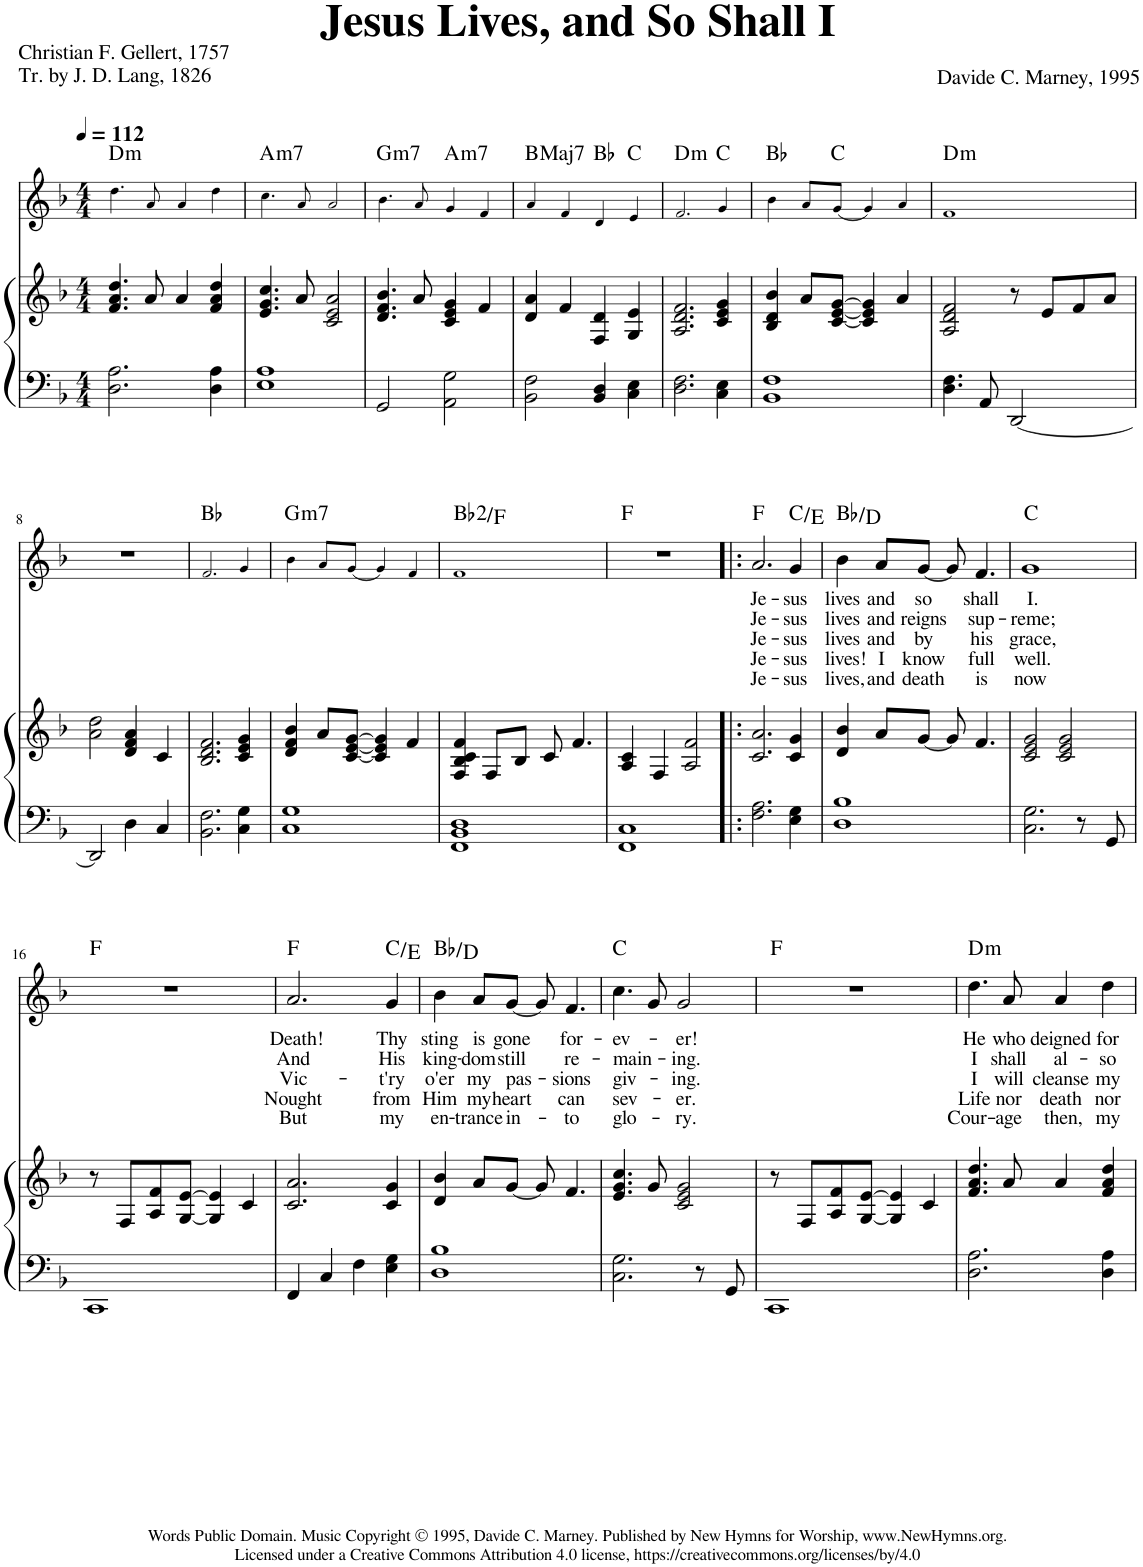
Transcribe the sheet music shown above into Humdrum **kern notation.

**kern	**kern	**kern	**text	**text	**text	**text	**text	**harte
*part2	*part2	*part1	*part1	*part1	*part1	*part1	*part1	*part1
*staff3	*staff2	*staff1	*staff1	*staff1	*staff1	*staff1	*staff1	*
*I"Piano	*	*I"Voice	*	*	*	*	*	*
*I'Pno	*	*I'V	*	*	*	*	*	*
*clefF4	*clefG2	*clefG2	*	*	*	*	*	*
*k[b-]	*k[b-]	*k[b-]	*	*	*	*	*	*
*F:	*F:	*F:	*	*	*	*	*	*
*M4/4	*M4/4	*M4/4	*	*	*	*	*	*
*MM112	*MM112	*MM112	*	*	*	*	*	*
=1	=1	=1	=1	=1	=1	=1	=1	=1
!	!	!	!	!	!	!	!	!LO:H:kt=m
2.D\ 2.A\	4.f/ 4.a/ 4.dd/	4.dd!\	.	.	.	.	.	D:min
.	8a/	8a!/	.	.	.	.	.	.
.	4a/	4a!/	.	.	.	.	.	.
4D\ 4A\	4f/ 4a/ 4dd/	4dd!\	.	.	.	.	.	.
=2	=2	=2	=2	=2	=2	=2	=2	=2
!	!	!	!	!	!	!	!	!LO:H:kt=m7
1E 1A	4.e/ 4.g/ 4.cc/	4.cc!\	.	.	.	.	.	A:min7
.	8a/	8a!/	.	.	.	.	.	.
.	2c/ 2e/ 2a/	2a!/	.	.	.	.	.	.
=3	=3	=3	=3	=3	=3	=3	=3	=3
!	!	!	!	!	!	!	!	!LO:H:kt=m7
2GG/	4.d/ 4.f/ 4.b-/	4.b-!\	.	.	.	.	.	G:min7
.	8a/	8a!/	.	.	.	.	.	.
!	!	!	!	!	!	!	!	!LO:H:kt=m7
2AA\ 2G\	4c/ 4e/ 4g/	4g!/	.	.	.	.	.	A:min7
.	4f/	4f!/	.	.	.	.	.	.
=4	=4	=4	=4	=4	=4	=4	=4	=4
!	!	!	!	!	!	!	!	!LO:H:kt=Maj7
2BB-\ 2F\	4d/ 4a/	4a!/	.	.	.	.	.	B:maj7
.	4f/	4f!/	.	.	.	.	.	.
4BB-/ 4D/	4F/ 4d/	4d!/	.	.	.	.	.	Bb:maj
4C\ 4E\	4G/ 4e/	4e!/	.	.	.	.	.	C:maj
=5	=5	=5	=5	=5	=5	=5	=5	=5
!	!	!	!	!	!	!	!	!LO:H:kt=m
2.D\ 2.F\	2.A/ 2.d/ 2.f/	2.f!/	.	.	.	.	.	D:min
4C\ 4E\	4c/ 4e/ 4g/	4g!/	.	.	.	.	.	C:maj
=6	=6	=6	=6	=6	=6	=6	=6	=6
1BB- 1F	4B-/ 4d/ 4b-/	4b-!\	.	.	.	.	.	Bb:maj
.	8a/L	8a!/L	.	.	.	.	.	.
.	[8c/ [8e/ [8g/J	[8g!/J	.	.	.	.	.	C:maj
.	4c/] 4e/] 4g/]	4g!/]	.	.	.	.	.	.
.	4a/	4a!/	.	.	.	.	.	.
=7	=7	=7	=7	=7	=7	=7	=7	=7
!	!	!	!	!	!	!	!	!LO:H:kt=m
4.D\ 4.F\	2A/ 2d/ 2f/	1f!	.	.	.	.	.	D:min
8AA/	.	.	.	.	.	.	.	.
[2DD/	8r	.	.	.	.	.	.	.
.	8e/L	.	.	.	.	.	.	.
.	8f/	.	.	.	.	.	.	.
.	8a/J	.	.	.	.	.	.	.
!!LO:LB:g=z
=8	=8	=8	=8	=8	=8	=8	=8	=8
2DD/]	2a\ 2dd\	1r	.	.	.	.	.	.
4D\	4d/ 4f/ 4a/	.	.	.	.	.	.	.
4C/	4c/	.	.	.	.	.	.	.
=9	=9	=9	=9	=9	=9	=9	=9	=9
2.BB-\ 2.F\	2.B-/ 2.d/ 2.f/	2.f!/	.	.	.	.	.	Bb:maj
4C\ 4G\	4c/ 4e/ 4g/	4g!/	.	.	.	.	.	.
=10	=10	=10	=10	=10	=10	=10	=10	=10
!	!	!	!	!	!	!	!	!LO:H:kt=m7
1C 1G	4d/ 4f/ 4b-/	4b-!\	.	.	.	.	.	G:min7
.	8a/L	8a!/L	.	.	.	.	.	.
.	[8c/ [8e/ [8g/J	[8g!/J	.	.	.	.	.	.
.	4c/] 4e/] 4g/]	4g!/]	.	.	.	.	.	.
.	4f/	4f!/	.	.	.	.	.	.
=11	=11	=11	=11	=11	=11	=11	=11	=11
1FF 1BB- 1D	4F/ 4B-/ 4c/ 4f/	1f!	.	.	.	.	.	Bb:maj(2)/5
.	8F/L	.	.	.	.	.	.	.
.	8B-/J	.	.	.	.	.	.	.
.	8c/	.	.	.	.	.	.	.
.	4.f/	.	.	.	.	.	.	.
=12	=12	=12	=12	=12	=12	=12	=12	=12
1FF 1C	4A/ 4c/	1r	.	.	.	.	.	F:maj
.	4F/	.	.	.	.	.	.	.
.	2A/ 2f/	.	.	.	.	.	.	.
=13!|:	=13!|:	=13!|:	=13!|:	=13!|:	=13!|:	=13!|:	=13!|:	=13!|:
!	!	!	!LO:LY:b	!LO:LY:b	!LO:LY:b	!LO:LY:b	!LO:LY:b	!
2.F\ 2.A\	2.c/ 2.a/	2.a/	-Je-	-Je-	-Je-	-Je-	-Je-	F:maj
!	!	!	!LO:LY:b	!LO:LY:b	!LO:LY:b	!LO:LY:b	!LO:LY:b	!
4E\ 4G\	4c/ 4g/	4g/	-sus	-sus	-sus	-sus	-sus	C:maj/3
=14	=14	=14	=14	=14	=14	=14	=14	=14
!	!	!	!LO:LY:b	!LO:LY:b	!LO:LY:b	!LO:LY:b	!LO:LY:b	!
1D 1B-	4d/ 4b-/	4b-\	-lives	-lives	-lives	-lives!	-lives,	Bb:maj/3
!	!	!	!LO:LY:b	!LO:LY:b	!LO:LY:b	!LO:LY:b	!LO:LY:b	!
.	8a/L	8a/L	-and	-and	-and	-I	-and	.
!	!	!	!LO:LY:b	!LO:LY:b	!LO:LY:b	!LO:LY:b	!LO:LY:b	!
.	[8g/J	[8g/J	-so	-reigns	-by	-know	-death	.
.	8g/]	8g/]	.	.	.	.	.	.
!	!	!	!LO:LY:b	!LO:LY:b	!LO:LY:b	!LO:LY:b	!LO:LY:b	!
.	4.f/	4.f/	-shall	-sup-	-his	-full	-is	.
=15	=15	=15	=15	=15	=15	=15	=15	=15
!	!	!	!LO:LY:b	!LO:LY:b	!LO:LY:b	!LO:LY:b	!LO:LY:b	!
2.C\ 2.G\	2c/ 2e/ 2g/	1g	-I.	-reme;	-grace,	-well.	-now	C:maj
.	2c/ 2e/ 2g/	.	.	.	.	.	.	.
8r	.	.	.	.	.	.	.	.
8GG/	.	.	.	.	.	.	.	.
!!LO:LB:g=z
=16	=16	=16	=16	=16	=16	=16	=16	=16
1CC	8r	1r	.	.	.	.	.	F:maj
.	8F/L	.	.	.	.	.	.	.
.	8A/ 8f/	.	.	.	.	.	.	.
.	[8G/ [8e/J	.	.	.	.	.	.	.
.	4G/] 4e/]	.	.	.	.	.	.	.
.	4c/	.	.	.	.	.	.	.
=17	=17	=17	=17	=17	=17	=17	=17	=17
!	!	!	!LO:LY:b	!LO:LY:b	!LO:LY:b	!LO:LY:b	!LO:LY:b	!
4FF/	2.c/ 2.a/	2.a/	-Death!	-And	-Vic-	-Nought	-But	F:maj
4C/	.	.	.	.	.	.	.	.
4F\	.	.	.	.	.	.	.	.
!	!	!	!LO:LY:b	!LO:LY:b	!LO:LY:b	!LO:LY:b	!LO:LY:b	!
4E\ 4G\	4c/ 4g/	4g/	-Thy	-His	-t'ry	-from	-my	C:maj/3
=18	=18	=18	=18	=18	=18	=18	=18	=18
!	!	!	!LO:LY:b	!LO:LY:b	!LO:LY:b	!LO:LY:b	!LO:LY:b	!
1D 1B-	4d/ 4b-/	4b-\	-sting	-king-	-o'er	-Him	-en-	Bb:maj/3
!	!	!	!LO:LY:b	!LO:LY:b	!LO:LY:b	!LO:LY:b	!LO:LY:b	!
.	8a/L	8a/L	-is	-dom	-my	-my	-trance	.
!	!	!	!LO:LY:b	!LO:LY:b	!LO:LY:b	!LO:LY:b	!LO:LY:b	!
.	[8g/J	[8g/J	-gone	-still	-pas-	-heart	-in-	.
.	8g/]	8g/]	.	.	.	.	.	.
!	!	!	!LO:LY:b	!LO:LY:b	!LO:LY:b	!LO:LY:b	!LO:LY:b	!
.	4.f/	4.f/	-for-	-re-	-sions	-can	-to	.
=19	=19	=19	=19	=19	=19	=19	=19	=19
!	!	!	!LO:LY:b	!LO:LY:b	!LO:LY:b	!LO:LY:b	!LO:LY:b	!
2.C\ 2.G\	4.e/ 4.g/ 4.cc/	4.cc\	-ev-	-main-	-giv-	-sev-	-glo-	C:maj
.	8g/	8g/	.	.	.	.	.	.
!	!	!	!LO:LY:b	!LO:LY:b	!LO:LY:b	!LO:LY:b	!LO:LY:b	!
.	2c/ 2e/ 2g/	2g/	-er!	-ing.	-ing.	-er.	-ry.	.
8r	.	.	.	.	.	.	.	.
8GG/	.	.	.	.	.	.	.	.
=20	=20	=20	=20	=20	=20	=20	=20	=20
1CC	8r	1r	.	.	.	.	.	F:maj
.	8F/L	.	.	.	.	.	.	.
.	8A/ 8f/	.	.	.	.	.	.	.
.	[8G/ [8e/J	.	.	.	.	.	.	.
.	4G/] 4e/]	.	.	.	.	.	.	.
.	4c/	.	.	.	.	.	.	.
=21	=21	=21	=21	=21	=21	=21	=21	=21
!	!	!	!LO:LY:b	!LO:LY:b	!LO:LY:b	!LO:LY:b	!LO:LY:b	!LO:H:kt=m
2.D\ 2.A\	4.f/ 4.a/ 4.dd/	4.dd\	-He	-I	-I	-Life	-Cour-	D:min
!	!	!	!LO:LY:b	!LO:LY:b	!LO:LY:b	!LO:LY:b	!LO:LY:b	!
.	8a/	8a/	-who	-shall	-will	-nor	-age	.
!	!	!	!LO:LY:b	!LO:LY:b	!LO:LY:b	!LO:LY:b	!LO:LY:b	!
.	4a/	4a/	-deigned	-al-	-cleanse	-death	-then,	.
!	!	!	!LO:LY:b	!LO:LY:b	!LO:LY:b	!LO:LY:b	!LO:LY:b	!
4D\ 4A\	4f/ 4a/ 4dd/	4dd\	-for	-so	-my	-nor	-my	.
=	=	=	=	=	=	=	=	=
*-	*-	*-	*-	*-	*-	*-	*-	*-
